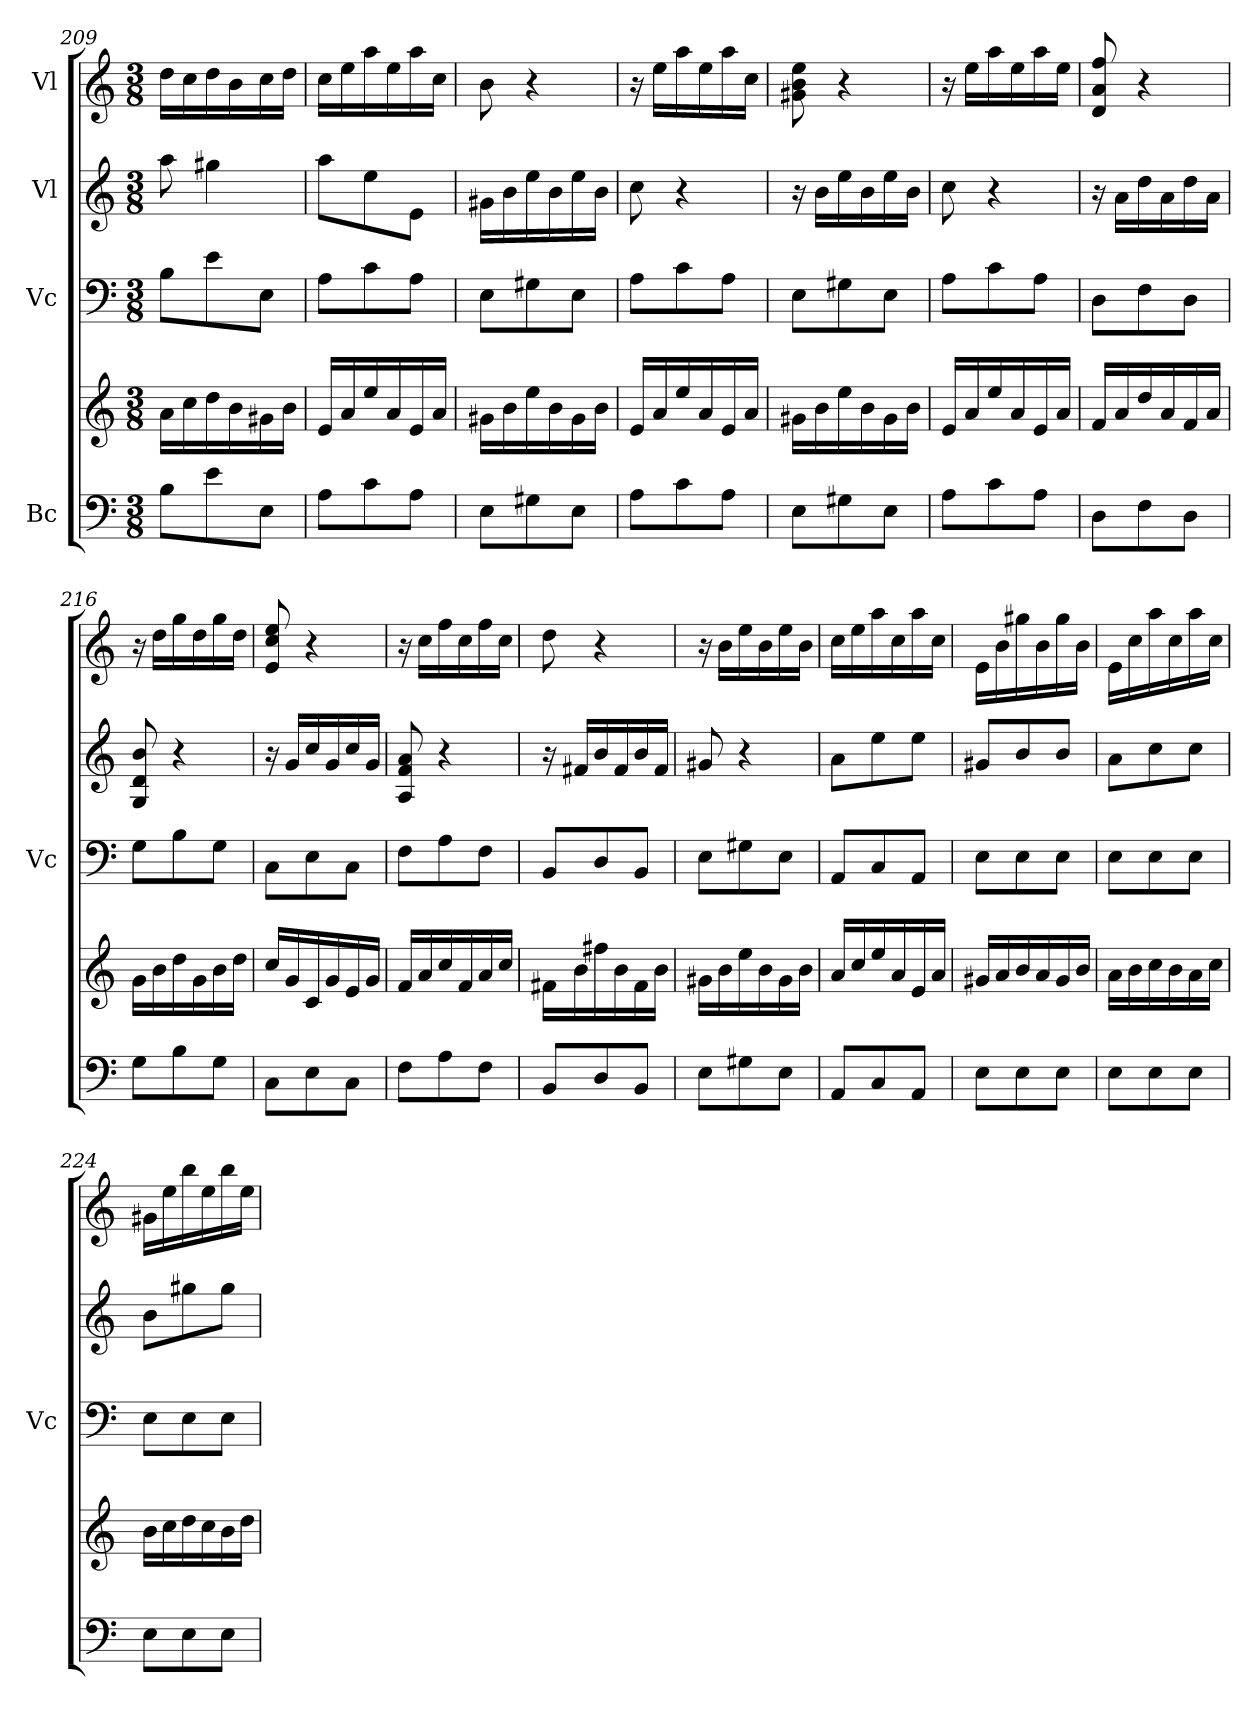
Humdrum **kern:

**kern	**kern	**kern	**kern	**kern
*part4	*part4	*part3	*part2	*part1
*staff5	*staff4	*staff3	*staff2	*staff1
*I"Bc	*	*I"Vc	*I"Vl	*I"Vl
*	*	*I'Vc	*	*
*clefF4	*clefG2	*clefF4	*clefG2	*clefG2
*k[]	*k[]	*k[]	*k[]	*k[]
*M3/8	*M3/8	*M3/8	*M3/8	*M3/8
=209	=209	=209	=209	=209
8B\L	16a\LL	8B\L	8aa\	16dd\LL
.	16cc\	.	.	16cc\
8e\	16dd\	8e\	4gg#X\	16dd\
.	16b\	.	.	16b\
8E\J	16g#X\	8E\J	.	16cc\
.	16b\JJ	.	.	16dd\JJ
=210	=210	=210	=210	=210
8A\L	16e/LL	8A\L	8aa\L	16cc\LL
.	16a/	.	.	16ee\
8c\	16ee/	8c\	8ee\	16aa\
.	16a/	.	.	16ee\
8A\J	16e/	8A\J	8e\J	16aa\
.	16a/JJ	.	.	16cc\JJ
=211	=211	=211	=211	=211
8E\L	16g#X\LL	8E\L	16g#X\LL	8b\
.	16b\	.	16b\	.
8G#X\	16ee\	8G#X\	16ee\	4r
.	16b\	.	16b\	.
8E\J	16g#\	8E\J	16ee\	.
.	16b\JJ	.	16b\JJ	.
=212	=212	=212	=212	=212
8A\L	16e/LL	8A\L	8cc\	16r
.	16a/	.	.	16ee\LL
8c\	16ee/	8c\	4r	16aa\
.	16a/	.	.	16ee\
8A\J	16e/	8A\J	.	16aa\
.	16a/JJ	.	.	16cc\JJ
!!LO:PB:g=z
=213	=213	=213	=213	=213
8E\L	16g#X\LL	8E\L	16r	8g#X\ 8b\ 8ee\
.	16b\	.	16b\LL	.
8G#X\	16ee\	8G#X\	16ee\	4r
.	16b\	.	16b\	.
8E\J	16g#\	8E\J	16ee\	.
.	16b\JJ	.	16b\JJ	.
=214	=214	=214	=214	=214
8A\L	16e/LL	8A\L	8cc\	16r
.	16a/	.	.	16ee\LL
8c\	16ee/	8c\	4r	16aa\
.	16a/	.	.	16ee\
8A\J	16e/	8A\J	.	16aa\
.	16a/JJ	.	.	16ee\JJ
=215	=215	=215	=215	=215
8D\L	16f/LL	8D\L	16r	8d/ 8a/ 8ff/
.	16a/	.	16a\LL	.
8F\	16dd/	8F\	16dd\	4r
.	16a/	.	16a\	.
8D\J	16f/	8D\J	16dd\	.
.	16a/JJ	.	16a\JJ	.
=216	=216	=216	=216	=216
8G\L	16g\LL	8G\L	8G/ 8d/ 8b/	16r
.	16b\	.	.	16dd\LL
8B\	16dd\	8B\	4r	16gg\
.	16g\	.	.	16dd\
8G\J	16b\	8G\J	.	16gg\
.	16dd\JJ	.	.	16dd\JJ
=217	=217	=217	=217	=217
8C\L	16cc/LL	8C\L	16r	8e/ 8cc/ 8ee/
.	16g/	.	16g/LL	.
8E\	16c/	8E\	16cc/	4r
.	16g/	.	16g/	.
8C\J	16e/	8C\J	16cc/	.
.	16g/JJ	.	16g/JJ	.
=218	=218	=218	=218	=218
8F\L	16f/LL	8F\L	8A/ 8f/ 8a/	16r
.	16a/	.	.	16cc\LL
8A\	16cc/	8A\	4r	16ff\
.	16f/	.	.	16cc\
8F\J	16a/	8F\J	.	16ff\
.	16cc/JJ	.	.	16cc\JJ
=219	=219	=219	=219	=219
8BB/L	16f#X\LL	8BB/L	16r	8dd\
.	16b\	.	16f#X/LL	.
8D/	16ff#X\	8D/	16b/	4r
.	16b\	.	16f#/	.
8BB/J	16f#\	8BB/J	16b/	.
.	16b\JJ	.	16f#/JJ	.
=220	=220	=220	=220	=220
8E\L	16g#X\LL	8E\L	8g#X/	16r
.	16b\	.	.	16b\LL
8G#X\	16ee\	8G#X\	4r	16ee\
.	16b\	.	.	16b\
8E\J	16g#\	8E\J	.	16ee\
.	16b\JJ	.	.	16b\JJ
=221	=221	=221	=221	=221
8AA/L	16a/LL	8AA/L	8a\L	16cc\LL
.	16cc/	.	.	16ee\
8C/	16ee/	8C/	8ee\	16aa\
.	16a/	.	.	16cc\
8AA/J	16e/	8AA/J	8ee\J	16aa\
.	16a/JJ	.	.	16cc\JJ
!!LO:LB:g=z
=222	=222	=222	=222	=222
8E\L	16g#X/LL	8E\L	8g#X/L	16e\LL
.	16a/	.	.	16b\
8E\	16b/	8E\	8b/	16gg#X\
.	16a/	.	.	16b\
8E\J	16g#/	8E\J	8b/J	16gg#\
.	16b/JJ	.	.	16b\JJ
=223	=223	=223	=223	=223
8E\L	16a\LL	8E\L	8a\L	16e\LL
.	16b\	.	.	16cc\
8E\	16cc\	8E\	8cc\	16aa\
.	16b\	.	.	16cc\
8E\J	16a\	8E\J	8cc\J	16aa\
.	16cc\JJ	.	.	16cc\JJ
=224	=224	=224	=224	=224
8E\L	16b\LL	8E\L	8b\L	16g#X\LL
.	16cc\	.	.	16ee\
8E\	16dd\	8E\	8gg#X\	16bb\
.	16cc\	.	.	16ee\
8E\J	16b\	8E\J	8gg#\J	16bb\
.	16dd\JJ	.	.	16ee\JJ
=	=	=	=	=
*-	*-	*-	*-	*-
